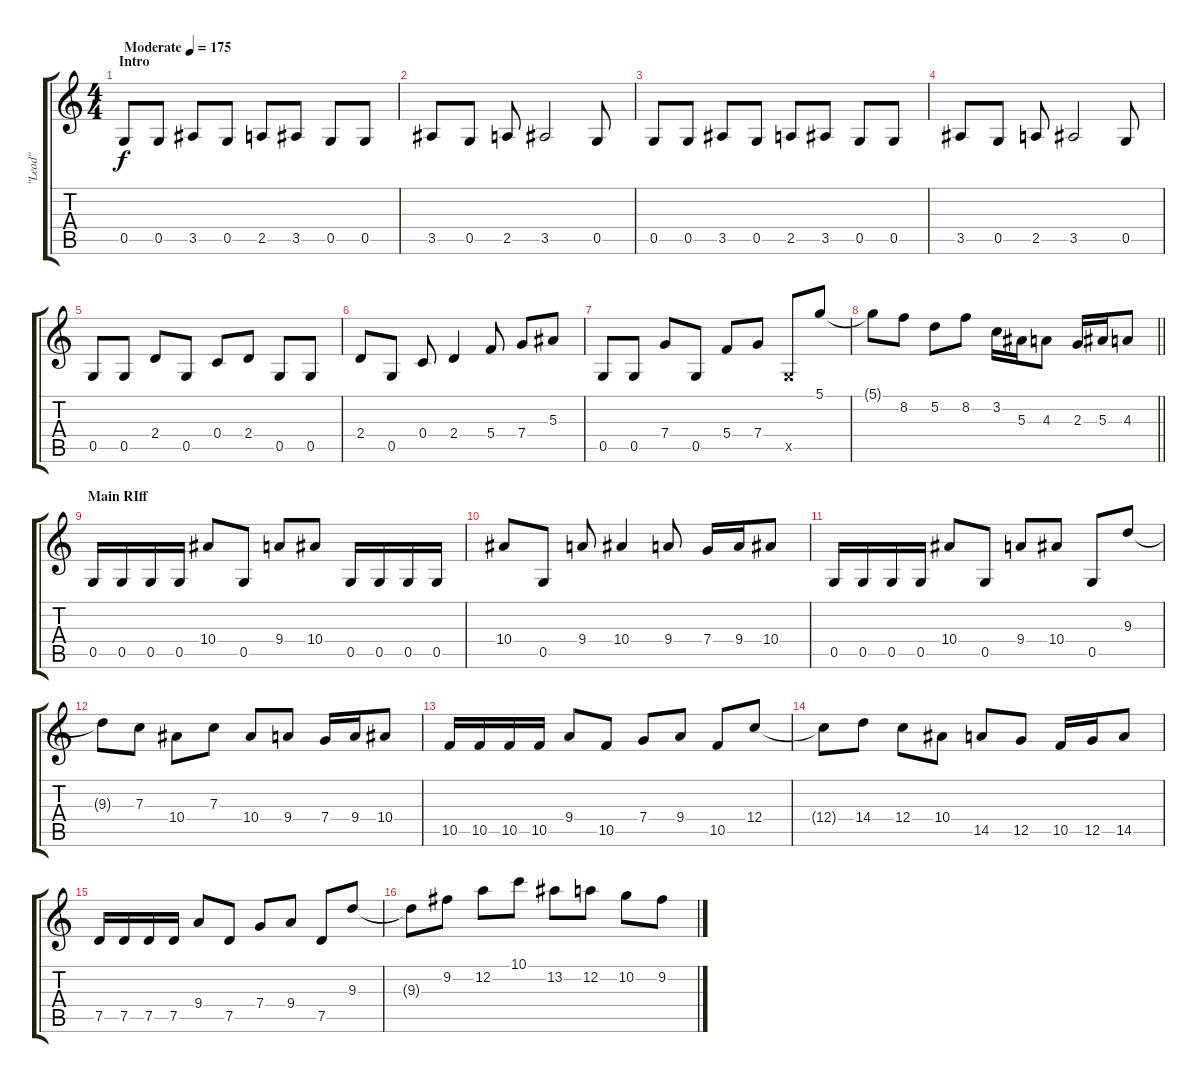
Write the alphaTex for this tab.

\track ("\"Lead\"" "\"Lead\"") {instrument distortionguitar}
\staff {score tabs}
\tuning (D4 A3 F3 C3 G2 D2) {hide}
\ts (4 4)
\section ("" "Intro")
\tempo (175 "Moderate")
\clef g2
\ks c
0.5.8{dy f instrument distortionguitar} 0.5.8 3.5.8 0.5.8 2.5.8 3.5.8 0.5.8 0.5.8 |
3.5.8 0.5.8 2.5.8 3.5.2 0.5.8 |
0.5.8 0.5.8 3.5.8 0.5.8 2.5.8 3.5.8 0.5.8 0.5.8 |
3.5.8 0.5.8 2.5.8 3.5.2 0.5.8 |
0.5.8 0.5.8 2.4.8 0.5.8 0.4.8 2.4.8 0.5.8 0.5.8 |
2.4.8 0.5.8 0.4.8 2.4.4 5.4.8 7.4.8 5.3.8 |
0.5.8 0.5.8 7.4.8 0.5.8 5.4.8 7.4.8 0.5{x}.8 5.1.8 |
\barLineRight lightlight
5.1{t}.8 8.2.8 5.2.8 8.2.8 3.2.16 5.3.16 4.3.8 2.3.16 5.3.16 4.3.8 |
\section ("" "Main RIff")
0.5.16 0.5.16 0.5.16 0.5.16 10.4.8 0.5.8 9.4.8 10.4.8 0.5.16 0.5.16 0.5.16 0.5.16 |
10.4.8 0.5.8 9.4.8 10.4.4 9.4.8 7.4.16 9.4.16 10.4.8 |
0.5.16 0.5.16 0.5.16 0.5.16 10.4.8 0.5.8 9.4.8 10.4.8 0.5.8 9.3.8 |
9.3{t}.8 7.3.8 10.4.8 7.3.8 10.4.8 9.4.8 7.4.16 9.4.16 10.4.8 |
10.5.16 10.5.16 10.5.16 10.5.16 9.4.8 10.5.8 7.4.8 9.4.8 10.5.8 12.4.8 |
12.4{t}.8 14.4.8 12.4.8 10.4.8 14.5.8 12.5.8 10.5.16 12.5.16 14.5.8 |
7.5.16 7.5.16 7.5.16 7.5.16 9.4.8 7.5.8 7.4.8 9.4.8 7.5.8 9.3.8 |
9.3{t}.8 9.2.8 12.2.8 10.1.8 13.2.8 12.2.8 10.2.8 9.2.8
